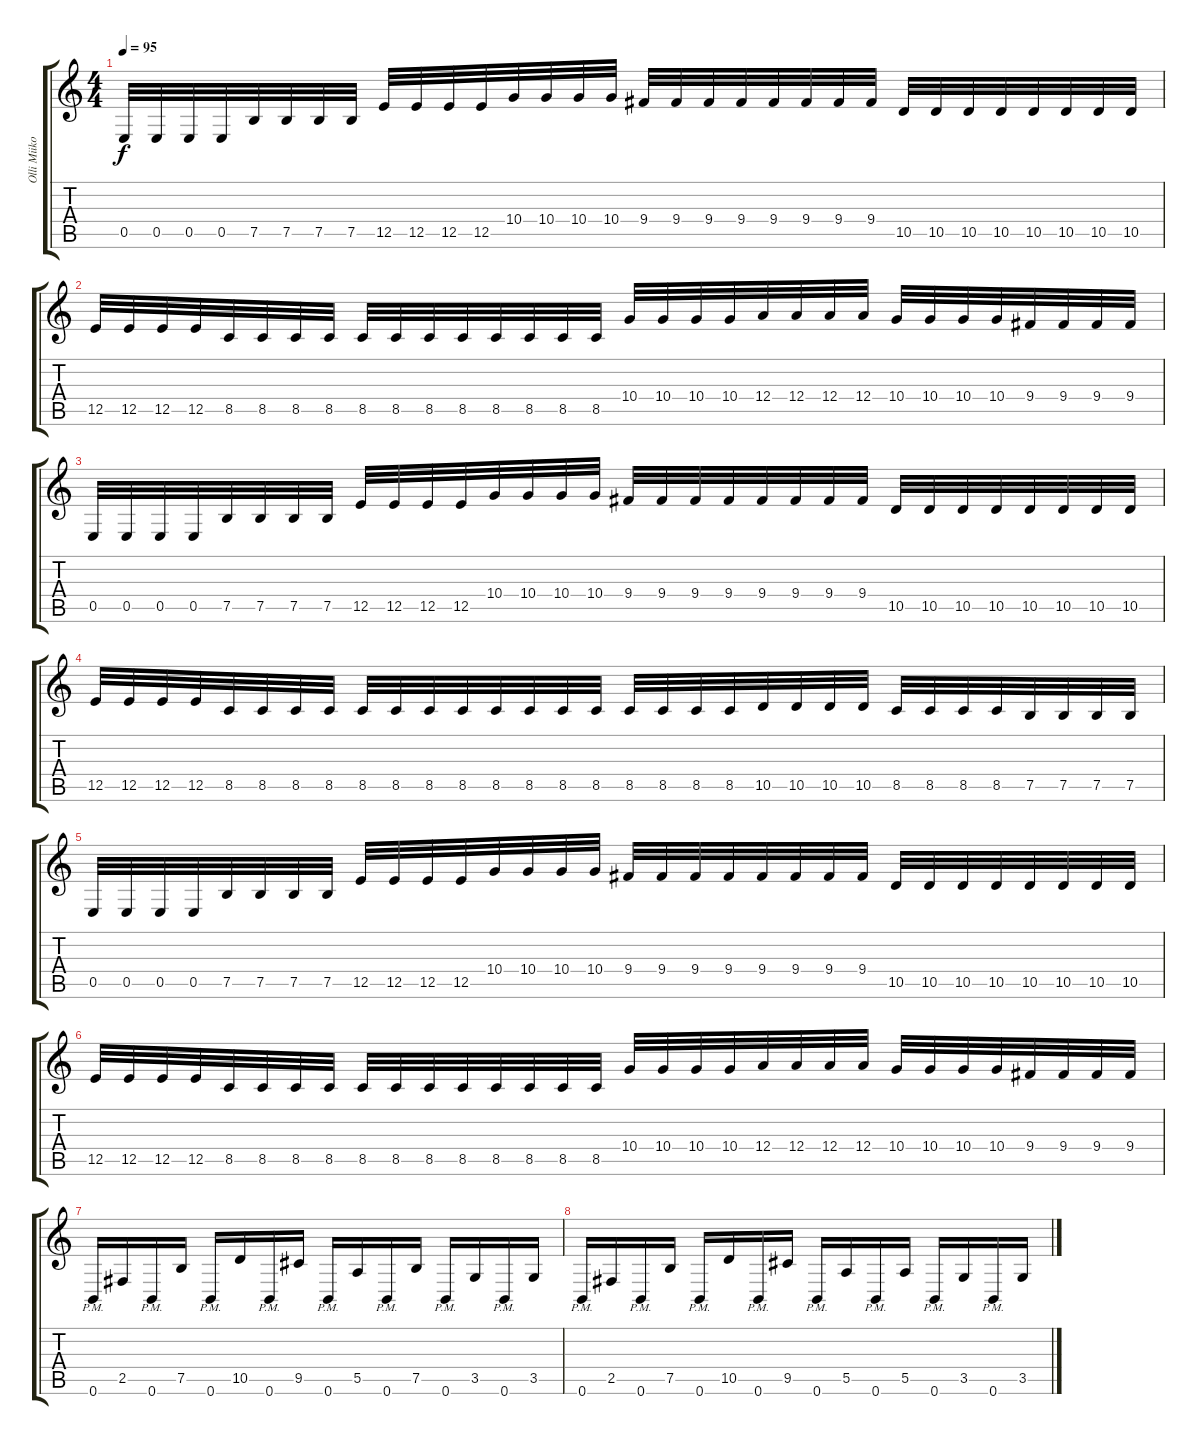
\track ("Olli Miikonen" "Olli Miiko") {instrument distortionguitar}
\staff {score tabs}
\tuning (B3 Gb3 D3 A2 E2 B1) {hide}
\ts (4 4)
\tempo 95
\clef g2
\ks c
0.5.32{dy f} 0.5.32 0.5.32 0.5.32 7.5.32 7.5.32 7.5.32 7.5.32 12.5.32 12.5.32 12.5.32 12.5.32 10.4.32 10.4.32 10.4.32 10.4.32 9.4.32 9.4.32 9.4.32 9.4.32 9.4.32 9.4.32 9.4.32 9.4.32 10.5.32 10.5.32 10.5.32 10.5.32 10.5.32 10.5.32 10.5.32 10.5.32 |
12.5.32 12.5.32 12.5.32 12.5.32 8.5.32 8.5.32 8.5.32 8.5.32 8.5.32 8.5.32 8.5.32 8.5.32 8.5.32 8.5.32 8.5.32 8.5.32 10.4.32 10.4.32 10.4.32 10.4.32 12.4.32 12.4.32 12.4.32 12.4.32 10.4.32 10.4.32 10.4.32 10.4.32 9.4.32 9.4.32 9.4.32 9.4.32 |
0.5.32 0.5.32 0.5.32 0.5.32 7.5.32 7.5.32 7.5.32 7.5.32 12.5.32 12.5.32 12.5.32 12.5.32 10.4.32 10.4.32 10.4.32 10.4.32 9.4.32 9.4.32 9.4.32 9.4.32 9.4.32 9.4.32 9.4.32 9.4.32 10.5.32 10.5.32 10.5.32 10.5.32 10.5.32 10.5.32 10.5.32 10.5.32 |
12.5.32 12.5.32 12.5.32 12.5.32 8.5.32 8.5.32 8.5.32 8.5.32 8.5.32 8.5.32 8.5.32 8.5.32 8.5.32 8.5.32 8.5.32 8.5.32 8.5.32 8.5.32 8.5.32 8.5.32 10.5.32 10.5.32 10.5.32 10.5.32 8.5.32 8.5.32 8.5.32 8.5.32 7.5.32 7.5.32 7.5.32 7.5.32 |
0.5.32 0.5.32 0.5.32 0.5.32 7.5.32 7.5.32 7.5.32 7.5.32 12.5.32 12.5.32 12.5.32 12.5.32 10.4.32 10.4.32 10.4.32 10.4.32 9.4.32 9.4.32 9.4.32 9.4.32 9.4.32 9.4.32 9.4.32 9.4.32 10.5.32 10.5.32 10.5.32 10.5.32 10.5.32 10.5.32 10.5.32 10.5.32 |
12.5.32 12.5.32 12.5.32 12.5.32 8.5.32 8.5.32 8.5.32 8.5.32 8.5.32 8.5.32 8.5.32 8.5.32 8.5.32 8.5.32 8.5.32 8.5.32 10.4.32 10.4.32 10.4.32 10.4.32 12.4.32 12.4.32 12.4.32 12.4.32 10.4.32 10.4.32 10.4.32 10.4.32 9.4.32 9.4.32 9.4.32 9.4.32 |
0.6{pm}.16 2.5.16 0.6{pm}.16 7.5.16 0.6{pm}.16 10.5.16 0.6{pm}.16 9.5.16 0.6{pm}.16 5.5.16 0.6{pm}.16 7.5.16 0.6{pm}.16 3.5.16 0.6{pm}.16 3.5.16 |
0.6{pm}.16 2.5.16 0.6{pm}.16 7.5.16 0.6{pm}.16 10.5.16 0.6{pm}.16 9.5.16 0.6{pm}.16 5.5.16 0.6{pm}.16 5.5.16 0.6{pm}.16 3.5.16 0.6{pm}.16 3.5.16
